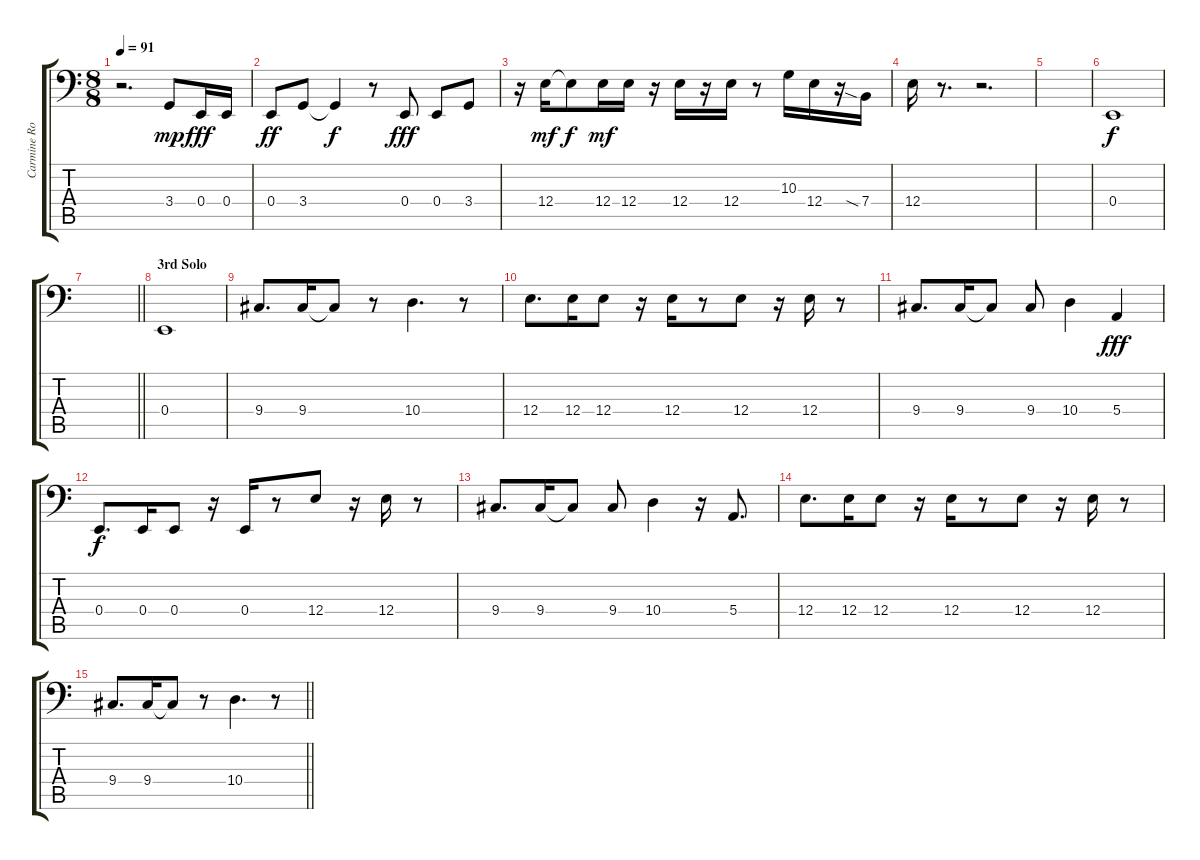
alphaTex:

\track ("Carmine Rojas Bass" "Carmine Ro") {instrument electricbassfinger}
\staff {score tabs}
\tuning (G2 D2 A1 E1 B0 G0) {hide}
\ts (8 8)
\tempo 91
\clef f4
\ks c
r.2{d dy f} 3.4.8{dy mp} 0.4.16{dy fff} 0.4.16 |
0.4.8{dy ff} 3.4.8 3.4{t}.4{dy f} r.8 0.4.8{dy fff} 0.4.8 3.4.8 |
r.16 12.4.16{dy mf} 12.4{t}.8{dy f} 12.4.16{dy mf} 12.4.16 r.16 12.4.16 r.16 12.4.16 r.8 10.3.16 12.4.16 r.16 7.4{sia}.16 |
12.4.16 r.8{d} r.2{d} |
|
0.4.1{dy f} |
\barLineRight lightlight
|
\section ("" "3rd Solo")
0.4.1 |
9.4.8{d} 9.4.16 9.4{t}.8 r.8 10.4.4{d} r.8 |
12.4.8{d} 12.4.16 12.4.8 r.16 12.4.16 r.8 12.4.8 r.16 12.4.16 r.8 |
9.4.8{d} 9.4.16 9.4{t}.8 9.4.8 10.4.4 5.4.4{dy fff} |
0.4.8{d dy f} 0.4.16 0.4.8 r.16 0.4.16 r.8 12.4.8 r.16 12.4.16 r.8 |
9.4.8{d} 9.4.16 9.4{t}.8 9.4.8 10.4.4 r.16 5.4.8{d} |
12.4.8{d} 12.4.16 12.4.8 r.16 12.4.16 r.8 12.4.8 r.16 12.4.16 r.8 |
\barLineRight lightlight
9.4.8{d} 9.4.16 9.4{t}.8 r.8 10.4.4{d} r.8
